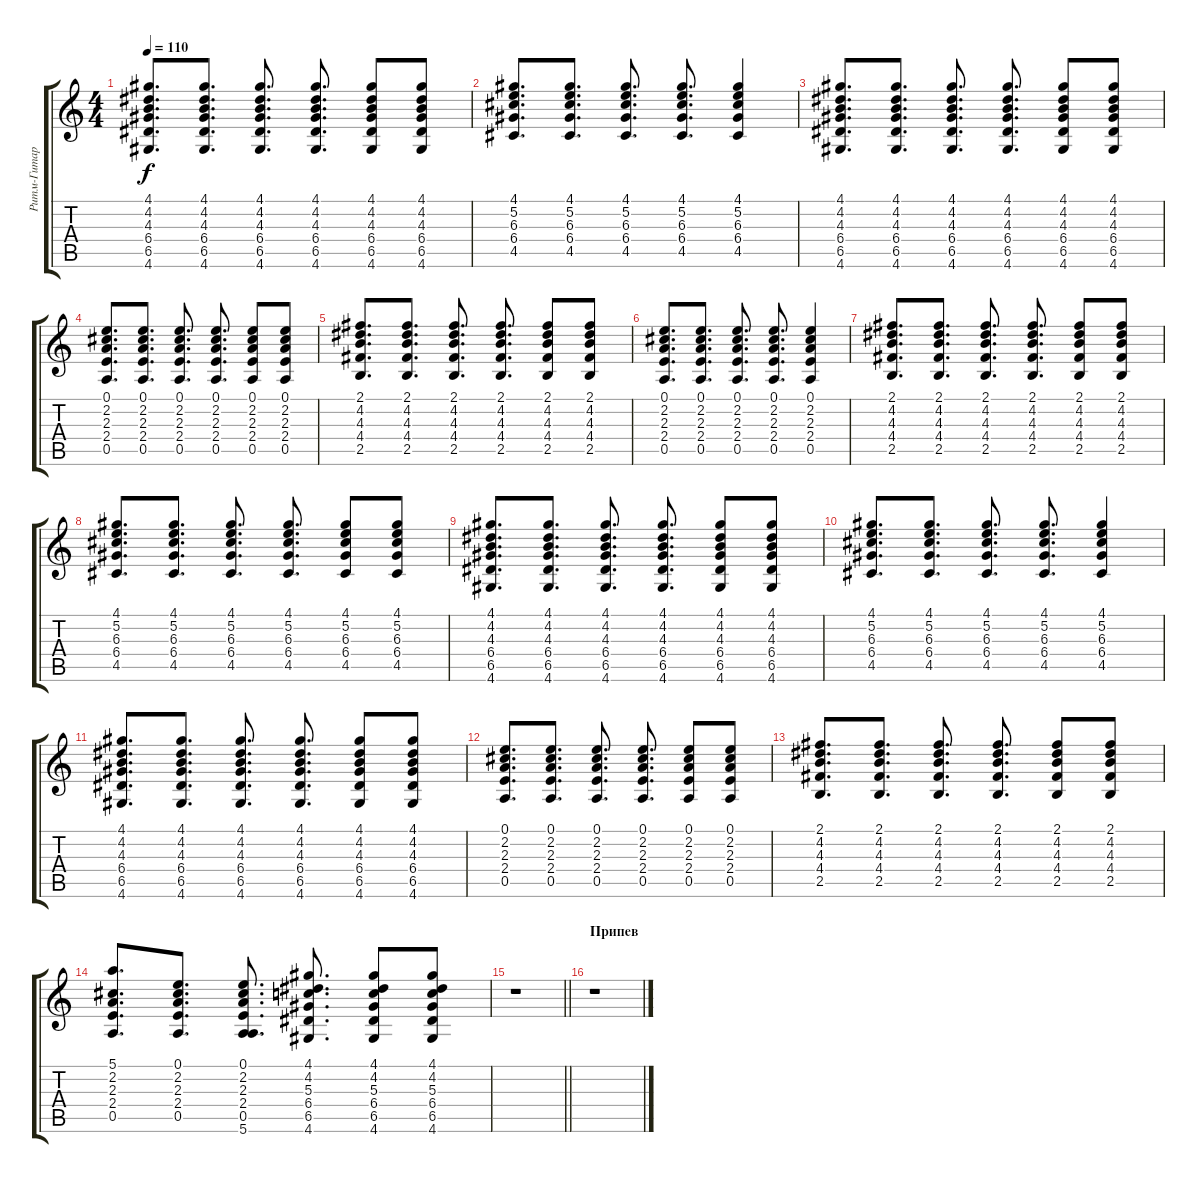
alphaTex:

\track ("Ритм-Гитара" "Ритм-Гитар") {instrument acousticguitarnylon}
\staff {score tabs}
\tuning (E4 B3 G3 D3 A2 E2) {hide}
\ts (4 4)
\tempo 110
\clef g2
\ks c
(4.1 4.2 4.3 6.4 6.5 4.6).8{d dy f} (4.1 4.2 4.3 6.4 6.5 4.6).8{d} (4.1 4.2 4.3 6.4 6.5 4.6).8{d} (4.1 4.2 4.3 6.4 6.5 4.6).8{d} (4.1 4.2 4.3 6.4 6.5 4.6).8 (4.1 4.2 4.3 6.4 6.5 4.6).8 |
(4.1 5.2 6.3 6.4 4.5).8{d} (4.1 5.2 6.3 6.4 4.5).8{d} (4.1 5.2 6.3 6.4 4.5).8{d} (4.1 5.2 6.3 6.4 4.5).8{d} (4.1 5.2 6.3 6.4 4.5).4 |
(4.1 4.2 4.3 6.4 6.5 4.6).8{d} (4.1 4.2 4.3 6.4 6.5 4.6).8{d} (4.1 4.2 4.3 6.4 6.5 4.6).8{d} (4.1 4.2 4.3 6.4 6.5 4.6).8{d} (4.1 4.2 4.3 6.4 6.5 4.6).8 (4.1 4.2 4.3 6.4 6.5 4.6).8 |
(0.1 2.2 2.3 2.4 0.5).8{d} (0.1 2.2 2.3 2.4 0.5).8{d} (0.1 2.2 2.3 2.4 0.5).8{d} (0.1 2.2 2.3 2.4 0.5).8{d} (0.1 2.2 2.3 2.4 0.5).8 (0.1 2.2 2.3 2.4 0.5).8 |
(2.1 4.2 4.3 4.4 2.5).8{d} (2.1 4.2 4.3 4.4 2.5).8{d} (2.1 4.2 4.3 4.4 2.5).8{d} (2.1 4.2 4.3 4.4 2.5).8{d} (2.1 4.2 4.3 4.4 2.5).8 (2.1 4.2 4.3 4.4 2.5).8 |
(0.1 2.2 2.3 2.4 0.5).8{d} (0.1 2.2 2.3 2.4 0.5).8{d} (0.1 2.2 2.3 2.4 0.5).8{d} (0.1 2.2 2.3 2.4 0.5).8{d} (0.1 2.2 2.3 2.4 0.5).4 |
(2.1 4.2 4.3 4.4 2.5).8{d} (2.1 4.2 4.3 4.4 2.5).8{d} (2.1 4.2 4.3 4.4 2.5).8{d} (2.1 4.2 4.3 4.4 2.5).8{d} (2.1 4.2 4.3 4.4 2.5).8 (2.1 4.2 4.3 4.4 2.5).8 |
(4.1 5.2 6.3 6.4 4.5).8{d} (4.1 5.2 6.3 6.4 4.5).8{d} (4.1 5.2 6.3 6.4 4.5).8{d} (4.1 5.2 6.3 6.4 4.5).8{d} (4.1 5.2 6.3 6.4 4.5).8 (4.1 5.2 6.3 6.4 4.5).8 |
(4.1 4.2 4.3 6.4 6.5 4.6).8{d} (4.1 4.2 4.3 6.4 6.5 4.6).8{d} (4.1 4.2 4.3 6.4 6.5 4.6).8{d} (4.1 4.2 4.3 6.4 6.5 4.6).8{d} (4.1 4.2 4.3 6.4 6.5 4.6).8 (4.1 4.2 4.3 6.4 6.5 4.6).8 |
(4.1 5.2 6.3 6.4 4.5).8{d} (4.1 5.2 6.3 6.4 4.5).8{d} (4.1 5.2 6.3 6.4 4.5).8{d} (4.1 5.2 6.3 6.4 4.5).8{d} (4.1 5.2 6.3 6.4 4.5).4 |
(4.1 4.2 4.3 6.4 6.5 4.6).8{d} (4.1 4.2 4.3 6.4 6.5 4.6).8{d} (4.1 4.2 4.3 6.4 6.5 4.6).8{d} (4.1 4.2 4.3 6.4 6.5 4.6).8{d} (4.1 4.2 4.3 6.4 6.5 4.6).8 (4.1 4.2 4.3 6.4 6.5 4.6).8 |
(0.1 2.2 2.3 2.4 0.5).8{d} (0.1 2.2 2.3 2.4 0.5).8{d} (0.1 2.2 2.3 2.4 0.5).8{d} (0.1 2.2 2.3 2.4 0.5).8{d} (0.1 2.2 2.3 2.4 0.5).8 (0.1 2.2 2.3 2.4 0.5).8 |
(2.1 4.2 4.3 4.4 2.5).8{d} (2.1 4.2 4.3 4.4 2.5).8{d} (2.1 4.2 4.3 4.4 2.5).8{d} (2.1 4.2 4.3 4.4 2.5).8{d} (2.1 4.2 4.3 4.4 2.5).8 (2.1 4.2 4.3 4.4 2.5).8 |
(5.1 2.2 2.3 2.4 0.5).8{d} (0.1 2.2 2.3 2.4 0.5).8{d} (0.1 2.2 2.3 2.4 0.5 5.6).8{d} (4.1 4.2 5.3 6.4 6.5 4.6).8{d} (4.1 4.2 5.3 6.4 6.5 4.6).8 (4.1 4.2 5.3 6.4 6.5 4.6).8 |
\barLineRight lightlight
r.1 |
\section ("" "Припев")
r.1
